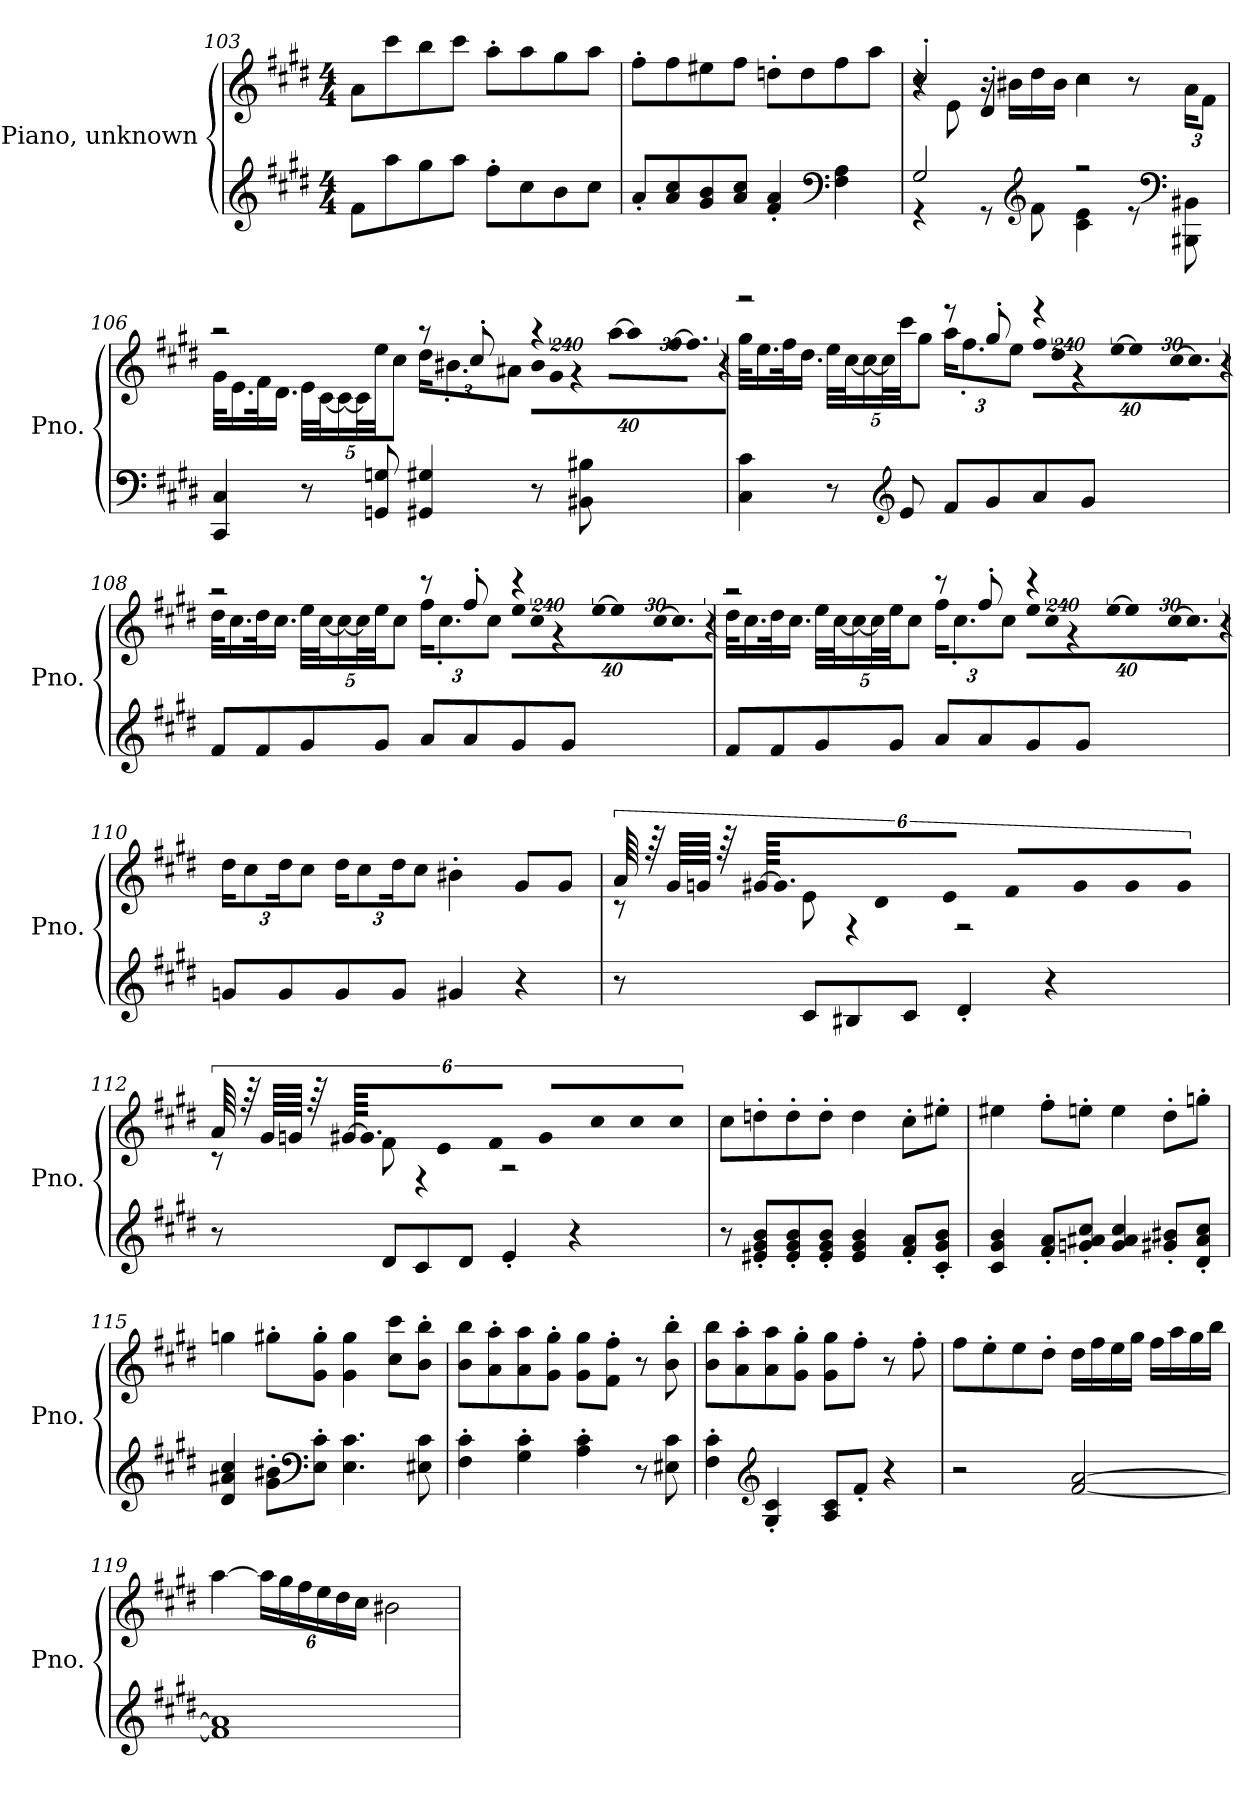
**kern	**kern
*part1	*part1
*staff2	*staff1
*I"Piano, unknown	*
*I'Pno.	*
*clefG2	*clefG2
*k[f#c#g#d#]	*k[f#c#g#d#]
*M4/4	*M4/4
=103	=103
8f#\L	8a\L
8aa\	8ccc#\
8gg#\	8bb\
8aa\J	8ccc#\J
8ff#'\L	8aa'\L
8cc#\	8aa\
8b\	8gg#\
8cc#\J	8aa\J
=104	=104
8a'/L	8ff#'\L
8a/ 8cc#/	8ff#\
8g#/ 8b/	8ee#X\
8a/ 8cc#/J	8ff#\J
4f#/' 4a/'	8ddn'\L
.	8dd\
*clefF4	*
4F#\ 4A\	8ff#\
.	8aa\J
!!LO:LB:g=z
=105	=105
*^	*^
*	*	*	*^
2G#/	4r	2cc#'/	8r	4r
.	.	.	8e\	.
.	8r	.	16r	4d#'/
.	.	.	16b#X\LL	.
*clefG2	*	*	*	*
.	8f#\	.	16dd#\	.
.	.	.	16b#\JJ	.
2r	4c#\ 4e\	2r	4cc#\	2r
.	8r	.	8r	.
*clefF4	*	*	*	*
*	*	*	*Xbrackettup	*
.	8BBB#X\ 8BB#X\	.	24a\KL	.
.	.	.	12f#\J	.
*v	*v	*	*	*
*	*	*v	*v
=106	=106	=106
4CC#/ 4C#/	2r	32g#\KLL
.	.	16.e\
.	.	32f#\K
.	.	16.d#\JJ
8r	.	40e\LLL
.	.	[40c#\J
.	.	20c#\_
.	.	40c#\L]
8GGn/ 8Gn/	.	40ee\JJ
.	.	10cc#\J
4GG#X/ 4G#X/	8r	24dd#\KL
.	.	12.b#X'\
.	8cc#'/	.
.	.	12a#X\J
*	*	*brackettup
!	!	!LO:N:vis=32
8r	4r	640%23b#\KLL
!	!	!LO:N:vis=16
.	.	1920%137g#\JJ
!	!	!LO:N:vis=64
.	.	960%17r
!	!	!LO:N:vis=64
8BB#X\ 8B#X\	.	[960%17aa\LLLL
!	!	!LO:N:vis=64
.	.	960%17aa\]
.	.	1920ryy
!	!	!LO:N:vis=64
.	.	[960%17ff#\J
!	!	!LO:N:vis=32.
.	.	1920%103ff#\JJJ]
!	!	!LO:N:vis=64
.	.	960%17r
!!LO:LB:g=z	!!
=107	=107	=107
4C#\ 4c#\	2r	32gg#\KLL
.	.	16.ee\
.	.	32ff#\K
.	.	16.dd#\JJ
*	*	*Xbrackettup
8r	.	40ee\LLL
.	.	[40cc#\J
.	.	20cc#\_
.	.	40cc#\L]
*clefG2	*	*
8e/	.	40ccc#\JJ
.	.	10gg#\J
8f#/L	8r	24aa\KL
.	.	12.ff#'\
8g#/	8gg#'/	.
.	.	12ee\J
*	*	*brackettup
!	!	!LO:N:vis=32
8a/	4r	640%23ff#\KLL
!	!	!LO:N:vis=16
.	.	1920%137dd#\JJ
!	!	!LO:N:vis=64
.	.	960%17r
!	!	!LO:N:vis=64
8g#/J	.	[960%17ee\LLLL
!	!	!LO:N:vis=64
.	.	960%17ee\]
.	.	1920ryy
!	!	!LO:N:vis=64
.	.	[960%17cc#\J
!	!	!LO:N:vis=32.
.	.	1920%103cc#\JJJ]
!	!	!LO:N:vis=64
.	.	960%17r
!!LO:LB:g=z	!!
=108	=108	=108
8f#/L	2r	32dd#\KLL
.	.	16.cc#\
8f#/	.	32dd#\K
.	.	16.cc#\JJ
*	*	*Xbrackettup
8g#/	.	40ee\LLL
.	.	[40cc#\J
.	.	20cc#\_
.	.	40cc#\L]
8g#/J	.	40ee\JJ
.	.	10cc#\J
8a/L	8r	24ff#\KL
.	.	12.cc#'\
8a/	8ff#'/	.
.	.	12cc#\J
*	*	*brackettup
!	!	!LO:N:vis=32
8g#/	4r	640%23ee\KLL
!	!	!LO:N:vis=16
.	.	1920%137cc#\JJ
!	!	!LO:N:vis=64
.	.	960%17r
!	!	!LO:N:vis=64
8g#/J	.	[960%17ee\LLLL
!	!	!LO:N:vis=64
.	.	960%17ee\]
.	.	1920ryy
!	!	!LO:N:vis=64
.	.	[960%17cc#\J
!	!	!LO:N:vis=32.
.	.	1920%103cc#\JJJ]
!	!	!LO:N:vis=64
.	.	960%17r
!!LO:LB:g=z	!!
=109	=109	=109
8f#/L	2r	32dd#\KLL
.	.	16.cc#\
8f#/	.	32dd#\K
.	.	16.cc#\JJ
*	*	*Xbrackettup
8g#/	.	40ee\LLL
.	.	[40cc#\J
.	.	20cc#\_
.	.	40cc#\L]
8g#/J	.	40ee\JJ
.	.	10cc#\J
8a/L	8r	24ff#\KL
.	.	12.cc#'\
8a/	8ff#'/	.
.	.	12cc#\J
*	*	*brackettup
!	!	!LO:N:vis=32
8g#/	4r	640%23ee\KLL
!	!	!LO:N:vis=16
.	.	1920%137cc#\JJ
!	!	!LO:N:vis=64
.	.	960%17r
!	!	!LO:N:vis=64
8g#/J	.	[960%17ee\LLLL
!	!	!LO:N:vis=64
.	.	960%17ee\]
.	.	1920ryy
!	!	!LO:N:vis=64
.	.	[960%17cc#\J
!	!	!LO:N:vis=32.
.	.	1920%103cc#\JJJ]
!	!	!LO:N:vis=64
.	.	960%17r
*	*v	*v
=110	=110
*	*Xbrackettup
8gn/L	24dd#\KL
.	12cc#\
8g/	24dd#\K
.	12cc#\J
8g/	24dd#\KL
.	12cc#\
8g/J	24dd#\K
.	12cc#\J
4g#X/	4b#X'\
4r	8g#/L
.	8g#/J
!!LO:LB:g=z
=111	=111
*	*brackettup
*	*^
8r	96a/	8r
.	96r	.
.	96g#/LLLL	.
.	96gn/JJJJ	.
.	96r	.
.	[96g#X/KKKL	.
.	8.g#/]	.
8c#/L	.	8e\
8B#X/	8d#/	4r
8c#/J	8e/J	.
4d#'/	8f#/L	2r
.	8g#/	.
4r	8g#/	.
.	8g#/J	.
=112	=112	=112
8r	96a/	8r
.	96r	.
.	96g#/LLLL	.
.	96gn/JJJJ	.
.	96r	.
.	[96g#X/KKKL	.
.	8.g#/]	.
8d#/L	.	8f#\
8c#/	8e/	4r
8d#/J	8f#/J	.
4e'/	8g#/L	2r
.	8cc#/	.
4r	8cc#/	.
.	8cc#/J	.
*	*v	*v
!!LO:PB:g=z
=113	=113
8r	8cc#\L
8e#X/' 8g#/' 8b/'L	8ddn'\
8e#/' 8g#/' 8b/'	8dd'\
8e#/' 8g#/' 8b/'J	8dd'\J
4e#/ 4g#/ 4b/	4dd\
8f#/' 8a/'L	8cc#'\L
8c#/' 8g#/' 8b/'J	8ee#X'\J
=114	=114
4c#/ 4g#/ 4b/	4ee#X\
8f#/' 8a/'L	8ff#'\L
8gn/' 8a#X/' 8cc#/'J	8een'\J
4g/ 4a#/ 4cc#/	4ee\
8g#X/' 8b#X/'L	8dd#'\L
8d#/' 8a#/' 8cc#/'J	8ggn'\J
=115	=115
4d#/ 4a#X/ 4cc#/	4ggn\
8g#\' 8b#X\'L	8gg#X'\L
*clefF4	*
8E\' 8c#\'J	8g#\' 8gg#\'J
4.E\ 4.c#\	4g#\ 4gg#\
.	8cc#\ 8ccc#\L
8E#X\ 8c#\	8b\' 8bb\'J
=116	=116
4F#\' 4c#\'	8b\ 8bb\L
.	8a\' 8aa\'
4G#\' 4c#\'	8a\ 8aa\
.	8g#\' 8gg#\'J
4A\' 4c#\'	8g#\ 8gg#\L
.	8f#\' 8ff#\'J
8r	8r
8E#X\ 8c#\	8b\' 8bb\'
!!LO:LB:g=z
=117	=117
4F#\' 4c#\'	8b\ 8bb\L
.	8a\' 8aa\'
*clefG2	*
4G#/' 4c#/'	8a\ 8aa\
.	8g#\' 8gg#\'J
8A/ 8c#/L	8g#\ 8gg#\L
8f#'/J	8ff#'\J
4r	8r
.	8ff#'\
=118	=118
2r	8ff#\L
.	8ee'\
.	8ee\
.	8dd#'\J
[2f#/ [2a/	16dd#\LL
.	16ff#\
.	16ee\
.	16gg#\JJ
.	16ff#\LL
.	16aa\
.	16gg#\
.	16bb\JJ
=119	=119
1f#] 1a]	[4aa\
*	*Xbrackettup
.	24aa\LL]
.	24gg#\
.	24ff#\
.	24ee\
.	24dd#\
.	24cc#\JJ
.	2b#X\
=	=
*-	*-
